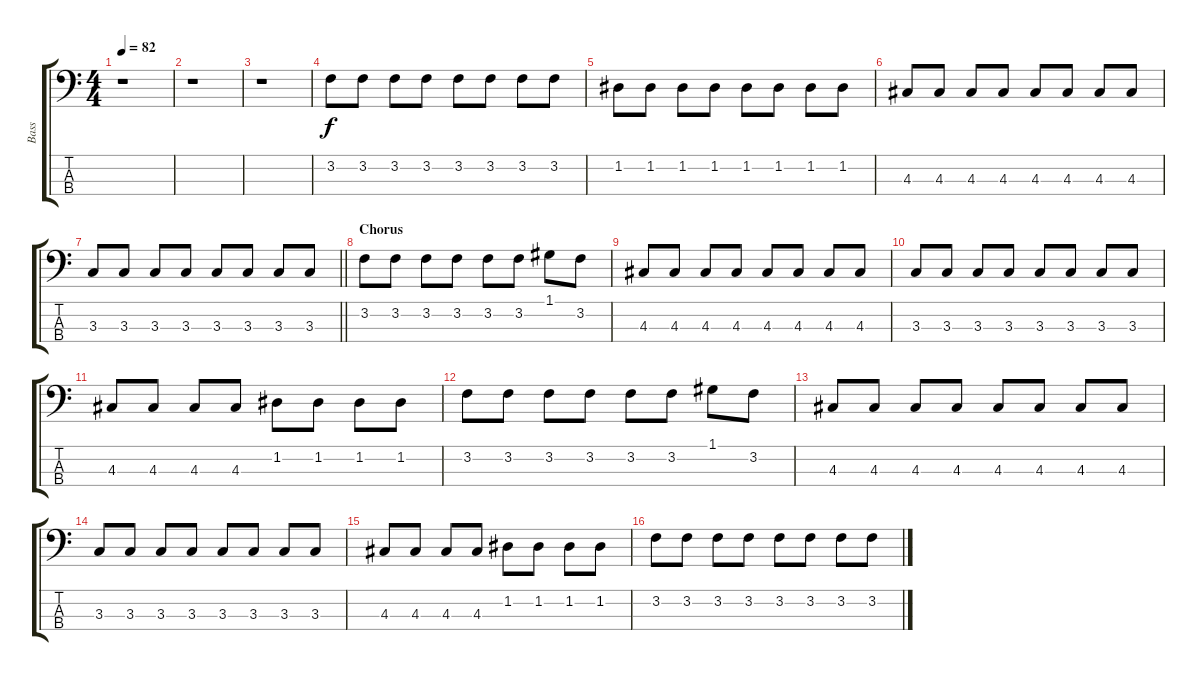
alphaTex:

\track ("Bass" "Bass") {instrument electricbasspick}
\staff {score tabs}
\tuning (G2 D2 A1 E1) {hide}
\ts (4 4)
\tempo 82
\clef f4
\ks c
r.1{dy f} |
r.1 |
r.1 |
3.2.8 3.2.8 3.2.8 3.2.8 3.2.8 3.2.8 3.2.8 3.2.8 |
1.2.8 1.2.8 1.2.8 1.2.8 1.2.8 1.2.8 1.2.8 1.2.8 |
4.3.8 4.3.8 4.3.8 4.3.8 4.3.8 4.3.8 4.3.8 4.3.8 |
\barLineRight lightlight
3.3.8 3.3.8 3.3.8 3.3.8 3.3.8 3.3.8 3.3.8 3.3.8 |
\section ("" "Chorus")
3.2.8 3.2.8 3.2.8 3.2.8 3.2.8 3.2.8 1.1.8 3.2.8 |
4.3.8 4.3.8 4.3.8 4.3.8 4.3.8 4.3.8 4.3.8 4.3.8 |
3.3.8 3.3.8 3.3.8 3.3.8 3.3.8 3.3.8 3.3.8 3.3.8 |
4.3.8 4.3.8 4.3.8 4.3.8 1.2.8 1.2.8 1.2.8 1.2.8 |
3.2.8 3.2.8 3.2.8 3.2.8 3.2.8 3.2.8 1.1.8 3.2.8 |
4.3.8 4.3.8 4.3.8 4.3.8 4.3.8 4.3.8 4.3.8 4.3.8 |
3.3.8 3.3.8 3.3.8 3.3.8 3.3.8 3.3.8 3.3.8 3.3.8 |
4.3.8 4.3.8 4.3.8 4.3.8 1.2.8 1.2.8 1.2.8 1.2.8 |
3.2.8 3.2.8 3.2.8 3.2.8 3.2.8 3.2.8 3.2.8 3.2.8
